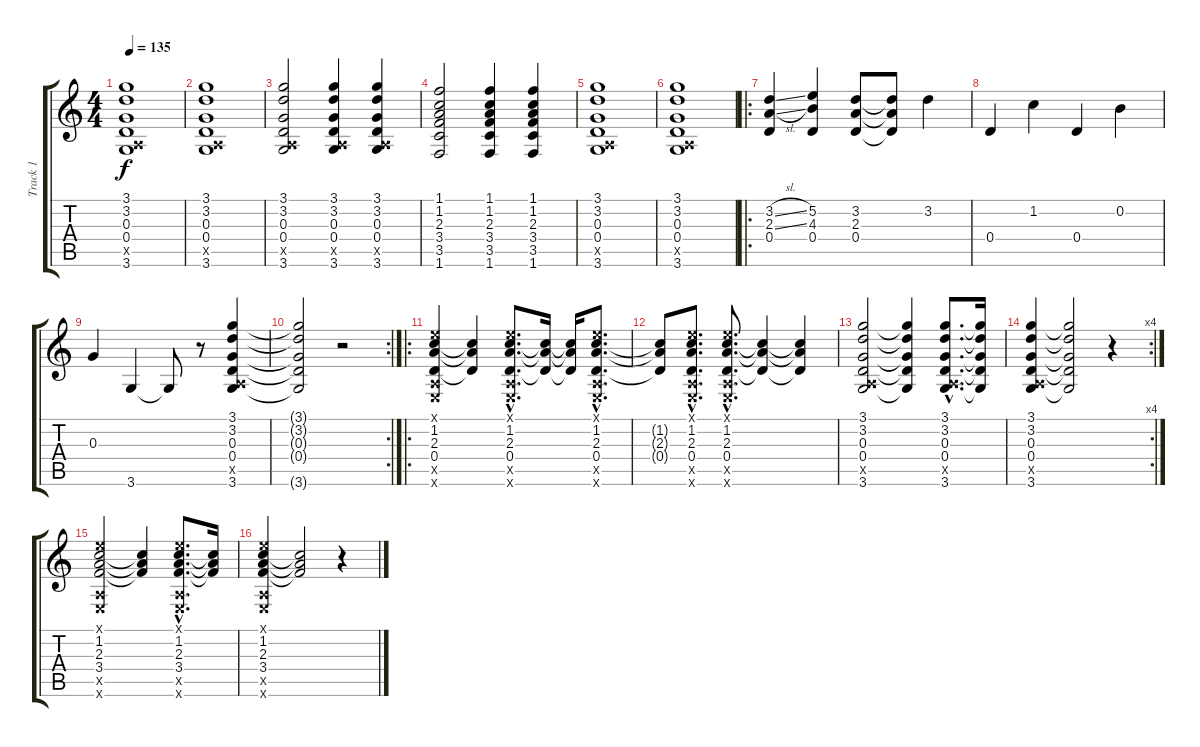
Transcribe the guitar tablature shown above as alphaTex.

\track ("Track 1" "Track 1") {instrument overdrivenguitar}
\staff {score tabs}
\tuning (E4 B3 G3 D3 A2 E2) {hide}
\ts (4 4)
\tempo 135
\clef g2
\ks c
(3.1 3.2 0.3 0.4 0.5{x} 3.6).1{dy f} |
(3.1 3.2 0.3 0.4 0.5{x} 3.6).1 |
(3.1 3.2 0.3 0.4 0.5{x} 3.6).2 (3.1 3.2 0.3 0.4 0.5{x} 3.6).4 (3.1 3.2 0.3 0.4 0.5{x} 3.6).4 |
(1.1 1.2 2.3 3.4 3.5 1.6).2 (1.1 1.2 2.3 3.4 3.5 1.6).4 (1.1 1.2 2.3 3.4 3.5 1.6).4 |
(3.1 3.2 0.3 0.4 0.5{x} 3.6).1 |
(3.1 3.2 0.3 0.4 0.5{x} 3.6).1 |
\ro
(3.2{sl} 2.3{sl} 0.4).4 (5.2 4.3 0.4).4 (3.2 2.3 0.4).8 (3.2{t} 2.3{t} 0.4{t}).8 3.2.4 |
0.4.4 1.2.4 0.4.4 0.2.4 |
0.3.4 3.6.4 3.6{t}.8 r.8 (3.1 3.2 0.3 0.4 0.5{x} 3.6).4 |
\rc 2
(3.1{t} 3.2{t} 0.3{t} 0.4{t} 3.6{t}).2 r.2 |
\ro
(0.1{x} 1.2 2.3 0.4 0.5{x} 0.6{x}).4 (1.2{t} 2.3{t} 0.4{t}).4 (0.1{hac x} 1.2{hac} 2.3{hac} 0.4{hac} 0.5{hac x} 0.6{hac x}).8{d} (1.2{t} 2.3{t} 0.4{t}).16 (1.2{t} 2.3{t} 0.4{t}).16 (0.1{hac x} 1.2{hac} 2.3{hac} 0.4{hac} 0.5{hac x} 0.6{hac x}).8{d} |
(1.2{t} 2.3{t} 0.4{t}).8 (0.1{hac x} 1.2{hac} 2.3{hac} 0.4{hac} 0.5{hac x} 0.6{hac x}).8{d} (0.1{hac x} 1.2{hac} 2.3{hac} 0.4{hac} 0.5{hac x} 0.6{hac x}).8{d} (1.2{t} 2.3{t} 0.4{t}).4 (1.2{t} 2.3{t} 0.4{t}).4 |
(3.1 3.2 0.3 0.4 0.5{x} 3.6).2 (3.1{t} 3.2{t} 0.3{t} 0.4{t} 3.6{t}).4 (3.1{hac} 3.2{hac} 0.3{hac} 0.4{hac} 0.5{hac x} 3.6{hac}).8{d} (3.1{t} 3.2{t} 0.3{t} 0.4{t} 3.6{t}).16 |
\rc 4
(3.1 3.2 0.3 0.4 0.5{x} 3.6).4 (3.1{t} 3.2{t} 0.3{t} 0.4{t} 3.6{t}).2 r.4 |
(0.1{x} 1.2 2.3 3.4 0.5{x} 0.6{x}).2 (1.2{t} 2.3{t} 3.4{t}).4 (0.1{hac x} 1.2{hac} 2.3{hac} 3.4{hac} 0.5{hac x} 0.6{hac x}).8{d} (1.2{t} 2.3{t} 3.4{t}).16 |
(0.1{x} 1.2 2.3 3.4 0.5{x} 0.6{x}).4 (1.2{t} 2.3{t} 3.4{t}).2 r.4
